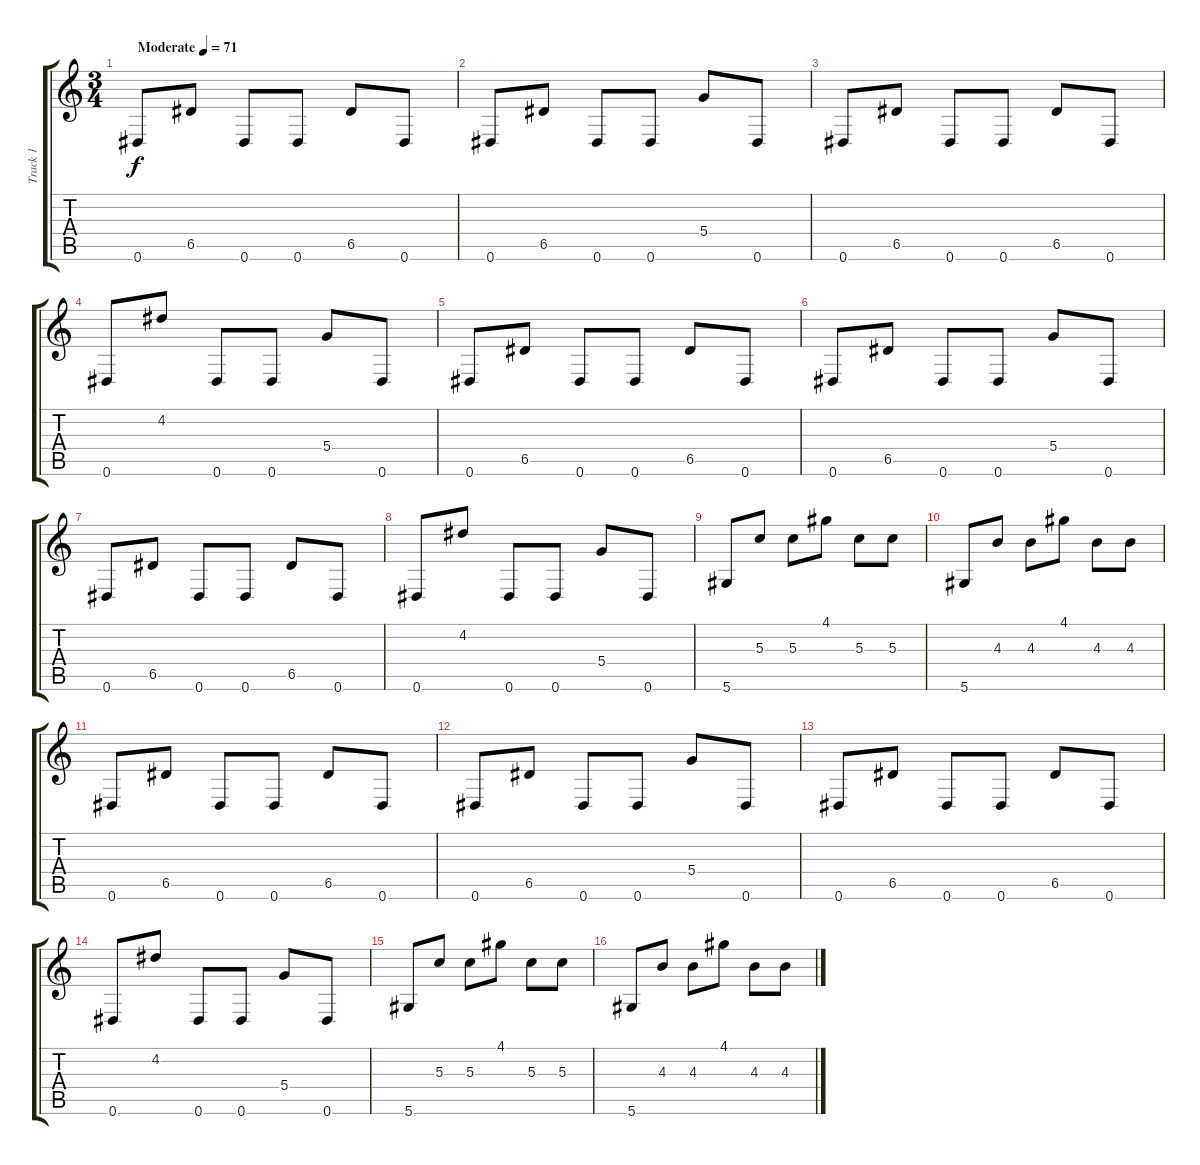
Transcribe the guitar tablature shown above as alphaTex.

\track ("Track 1" "Track 1") {instrument acousticguitarsteel}
\staff {score tabs}
\tuning (E4 B3 G3 D3 A2 Eb2) {hide}
\ts (3 4)
\tempo (71 "Moderate")
\clef g2
\ks c
0.6.8{dy f instrument acousticguitarsteel} 6.5.8 0.6.8 0.6.8 6.5.8 0.6.8 |
0.6.8 6.5.8 0.6.8 0.6.8 5.4.8 0.6.8 |
0.6.8 6.5.8 0.6.8 0.6.8 6.5.8 0.6.8 |
0.6.8 4.2.8 0.6.8 0.6.8 5.4.8 0.6.8 |
0.6.8 6.5.8 0.6.8 0.6.8 6.5.8 0.6.8 |
0.6.8 6.5.8 0.6.8 0.6.8 5.4.8 0.6.8 |
0.6.8 6.5.8 0.6.8 0.6.8 6.5.8 0.6.8 |
0.6.8 4.2.8 0.6.8 0.6.8 5.4.8 0.6.8 |
5.6.8 5.3.8 5.3.8 4.1.8 5.3.8 5.3.8 |
5.6.8 4.3.8 4.3.8 4.1.8 4.3.8 4.3.8 |
0.6.8 6.5.8 0.6.8 0.6.8 6.5.8 0.6.8 |
0.6.8 6.5.8 0.6.8 0.6.8 5.4.8 0.6.8 |
0.6.8 6.5.8 0.6.8 0.6.8 6.5.8 0.6.8 |
0.6.8 4.2.8 0.6.8 0.6.8 5.4.8 0.6.8 |
5.6.8 5.3.8 5.3.8 4.1.8 5.3.8 5.3.8 |
5.6.8 4.3.8 4.3.8 4.1.8 4.3.8 4.3.8
